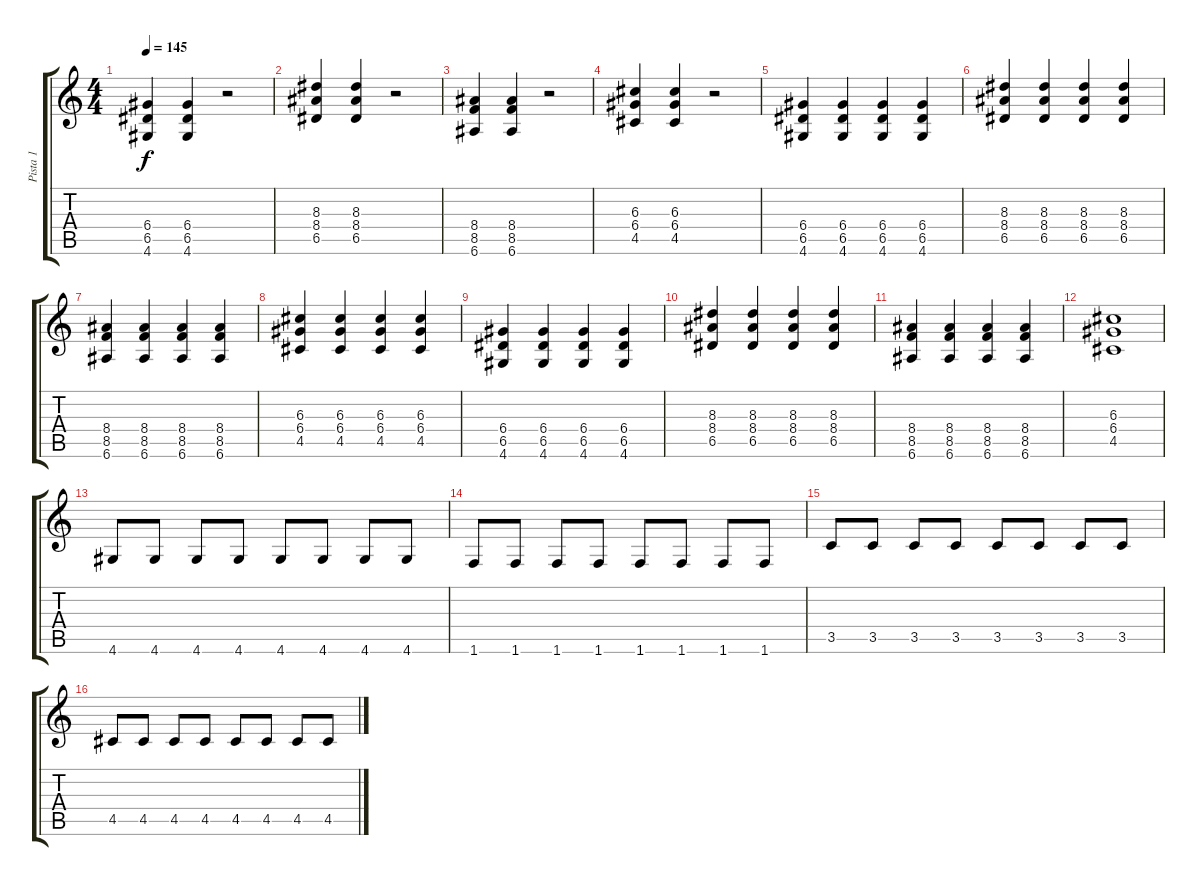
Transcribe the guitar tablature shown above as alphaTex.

\track ("Pista 1" "Pista 1") {instrument distortionguitar}
\staff {score tabs}
\tuning (E4 B3 G3 D3 A2 E2) {hide}
\ts (4 4)
\tempo 145
\clef g2
\ks c
(6.4 6.5 4.6).4{dy f} (6.4 6.5 4.6).4 r.2 |
(8.3 8.4 6.5).4 (8.3 8.4 6.5).4 r.2 |
(8.4 8.5 6.6).4 (8.4 8.5 6.6).4 r.2 |
(6.3 6.4 4.5).4 (6.3 6.4 4.5).4 r.2 |
(6.4 6.5 4.6).4 (6.4 6.5 4.6).4 (6.4 6.5 4.6).4 (6.4 6.5 4.6).4 |
(8.3 8.4 6.5).4 (8.3 8.4 6.5).4 (8.3 8.4 6.5).4 (8.3 8.4 6.5).4 |
(8.4 8.5 6.6).4 (8.4 8.5 6.6).4 (8.4 8.5 6.6).4 (8.4 8.5 6.6).4 |
(6.3 6.4 4.5).4 (6.3 6.4 4.5).4 (6.3 6.4 4.5).4 (6.3 6.4 4.5).4 |
(6.4 6.5 4.6).4 (6.4 6.5 4.6).4 (6.4 6.5 4.6).4 (6.4 6.5 4.6).4 |
(8.3 8.4 6.5).4 (8.3 8.4 6.5).4 (8.3 8.4 6.5).4 (8.3 8.4 6.5).4 |
(8.4 8.5 6.6).4 (8.4 8.5 6.6).4 (8.4 8.5 6.6).4 (8.4 8.5 6.6).4 |
(6.3 6.4 4.5).1 |
4.6.8 4.6.8 4.6.8 4.6.8 4.6.8 4.6.8 4.6.8 4.6.8 |
1.6.8 1.6.8 1.6.8 1.6.8 1.6.8 1.6.8 1.6.8 1.6.8 |
3.5.8 3.5.8 3.5.8 3.5.8 3.5.8 3.5.8 3.5.8 3.5.8 |
4.5.8 4.5.8 4.5.8 4.5.8 4.5.8 4.5.8 4.5.8 4.5.8
